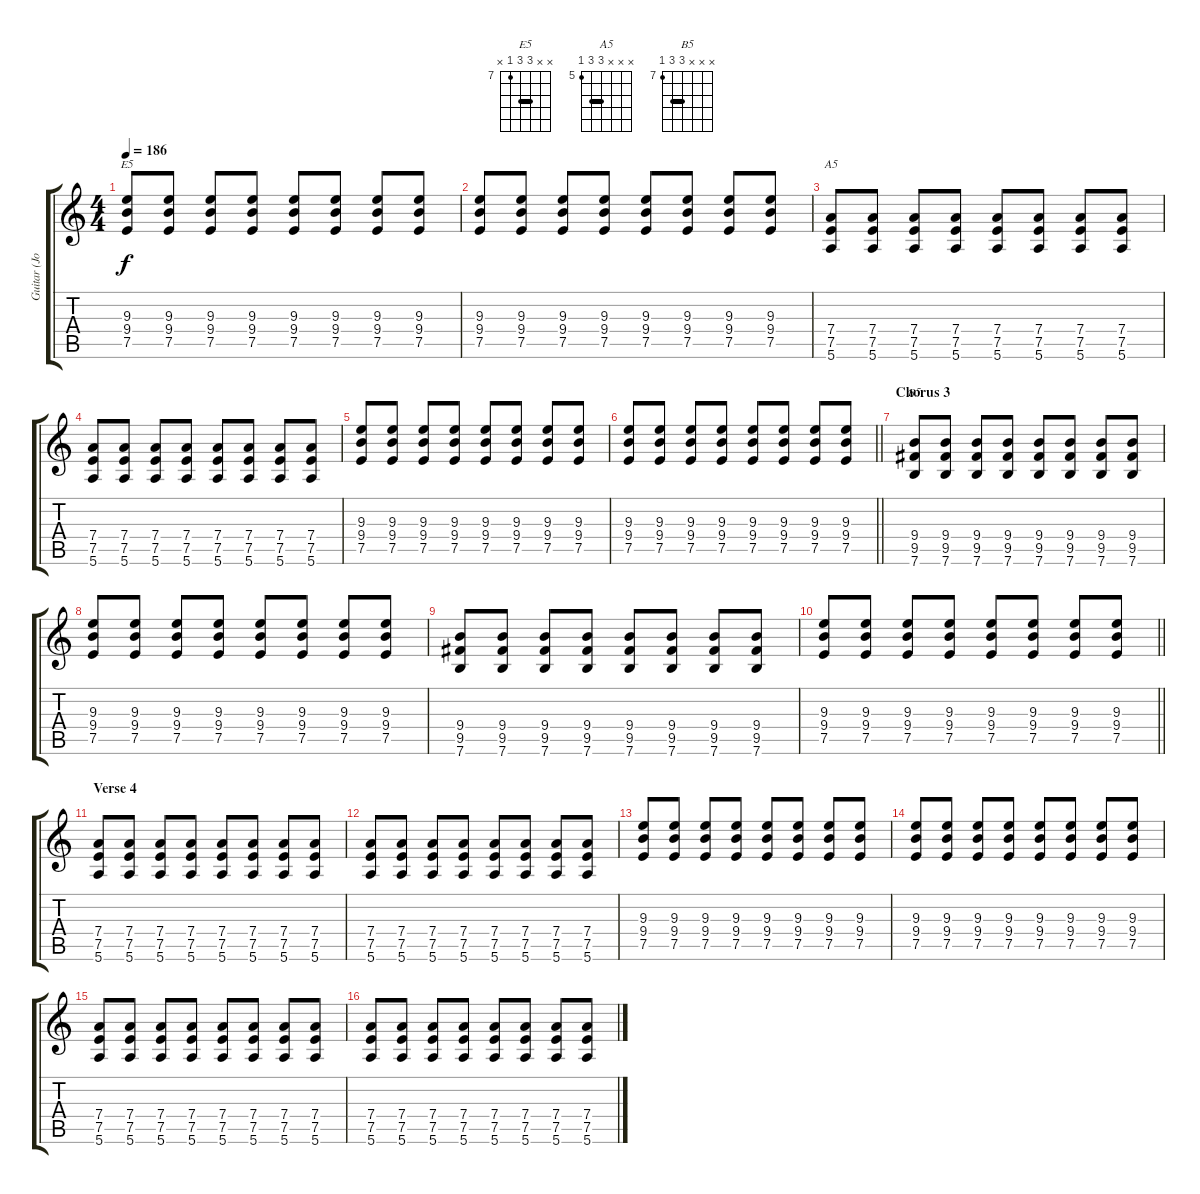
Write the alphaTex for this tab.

\track ("Guitar (Johnny)" "Guitar (Jo") {instrument distortionguitar}
\staff {score tabs}
\tuning (E4 B3 G3 D3 A2 E2) {hide}
\chord ("E5" x x 9 9 7 x) {firstfret 7 barre 9}
\chord ("A5" x x x 7 7 5) {firstfret 5 barre 7}
\chord ("B5" x x x 9 9 7) {firstfret 7 barre 9}
\ts (4 4)
\tempo 186
\clef g2
\ks c
(9.3 9.4 7.5).8{ch "E5" dy f} (9.3 9.4 7.5).8 (9.3 9.4 7.5).8 (9.3 9.4 7.5).8 (9.3 9.4 7.5).8 (9.3 9.4 7.5).8 (9.3 9.4 7.5).8 (9.3 9.4 7.5).8 |
(9.3 9.4 7.5).8 (9.3 9.4 7.5).8 (9.3 9.4 7.5).8 (9.3 9.4 7.5).8 (9.3 9.4 7.5).8 (9.3 9.4 7.5).8 (9.3 9.4 7.5).8 (9.3 9.4 7.5).8 |
(7.4 7.5 5.6).8{ch "A5"} (7.4 7.5 5.6).8 (7.4 7.5 5.6).8 (7.4 7.5 5.6).8 (7.4 7.5 5.6).8 (7.4 7.5 5.6).8 (7.4 7.5 5.6).8 (7.4 7.5 5.6).8 |
(7.4 7.5 5.6).8 (7.4 7.5 5.6).8 (7.4 7.5 5.6).8 (7.4 7.5 5.6).8 (7.4 7.5 5.6).8 (7.4 7.5 5.6).8 (7.4 7.5 5.6).8 (7.4 7.5 5.6).8 |
(9.3 9.4 7.5).8 (9.3 9.4 7.5).8 (9.3 9.4 7.5).8 (9.3 9.4 7.5).8 (9.3 9.4 7.5).8 (9.3 9.4 7.5).8 (9.3 9.4 7.5).8 (9.3 9.4 7.5).8 |
\barLineRight lightlight
(9.3 9.4 7.5).8 (9.3 9.4 7.5).8 (9.3 9.4 7.5).8 (9.3 9.4 7.5).8 (9.3 9.4 7.5).8 (9.3 9.4 7.5).8 (9.3 9.4 7.5).8 (9.3 9.4 7.5).8 |
\section ("" "Chorus 3")
(9.4 9.5 7.6).8{ch "B5"} (9.4 9.5 7.6).8 (9.4 9.5 7.6).8 (9.4 9.5 7.6).8 (9.4 9.5 7.6).8 (9.4 9.5 7.6).8 (9.4 9.5 7.6).8 (9.4 9.5 7.6).8 |
(9.3 9.4 7.5).8 (9.3 9.4 7.5).8 (9.3 9.4 7.5).8 (9.3 9.4 7.5).8 (9.3 9.4 7.5).8 (9.3 9.4 7.5).8 (9.3 9.4 7.5).8 (9.3 9.4 7.5).8 |
(9.4 9.5 7.6).8 (9.4 9.5 7.6).8 (9.4 9.5 7.6).8 (9.4 9.5 7.6).8 (9.4 9.5 7.6).8 (9.4 9.5 7.6).8 (9.4 9.5 7.6).8 (9.4 9.5 7.6).8 |
\barLineRight lightlight
(9.3 9.4 7.5).8 (9.3 9.4 7.5).8 (9.3 9.4 7.5).8 (9.3 9.4 7.5).8 (9.3 9.4 7.5).8 (9.3 9.4 7.5).8 (9.3 9.4 7.5).8 (9.3 9.4 7.5).8 |
\section ("" "Verse 4")
(7.4 7.5 5.6).8 (7.4 7.5 5.6).8 (7.4 7.5 5.6).8 (7.4 7.5 5.6).8 (7.4 7.5 5.6).8 (7.4 7.5 5.6).8 (7.4 7.5 5.6).8 (7.4 7.5 5.6).8 |
(7.4 7.5 5.6).8 (7.4 7.5 5.6).8 (7.4 7.5 5.6).8 (7.4 7.5 5.6).8 (7.4 7.5 5.6).8 (7.4 7.5 5.6).8 (7.4 7.5 5.6).8 (7.4 7.5 5.6).8 |
(9.3 9.4 7.5).8 (9.3 9.4 7.5).8 (9.3 9.4 7.5).8 (9.3 9.4 7.5).8 (9.3 9.4 7.5).8 (9.3 9.4 7.5).8 (9.3 9.4 7.5).8 (9.3 9.4 7.5).8 |
(9.3 9.4 7.5).8 (9.3 9.4 7.5).8 (9.3 9.4 7.5).8 (9.3 9.4 7.5).8 (9.3 9.4 7.5).8 (9.3 9.4 7.5).8 (9.3 9.4 7.5).8 (9.3 9.4 7.5).8 |
(7.4 7.5 5.6).8 (7.4 7.5 5.6).8 (7.4 7.5 5.6).8 (7.4 7.5 5.6).8 (7.4 7.5 5.6).8 (7.4 7.5 5.6).8 (7.4 7.5 5.6).8 (7.4 7.5 5.6).8 |
(7.4 7.5 5.6).8 (7.4 7.5 5.6).8 (7.4 7.5 5.6).8 (7.4 7.5 5.6).8 (7.4 7.5 5.6).8 (7.4 7.5 5.6).8 (7.4 7.5 5.6).8 (7.4 7.5 5.6).8
